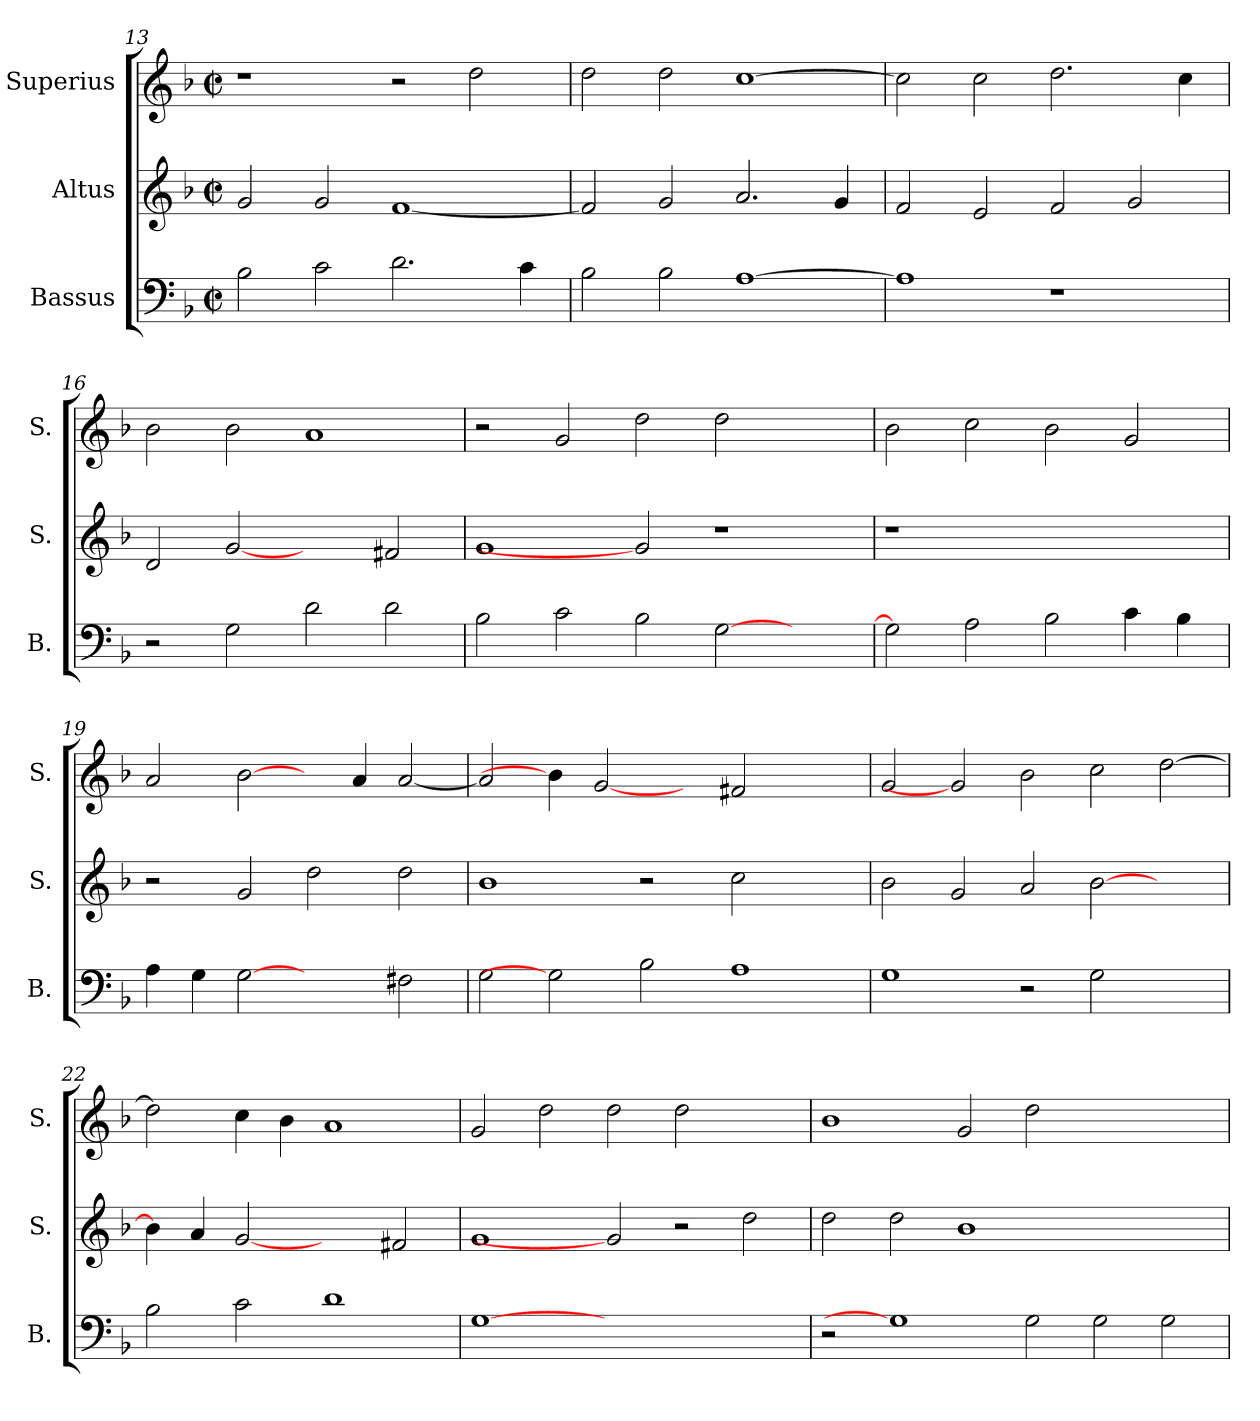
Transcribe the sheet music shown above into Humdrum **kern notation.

**kern	**kern	**kern
*part3	*part2	*part1
*staff3	*staff2	*staff1
*I"Bassus	*I"Altus	*I"Superius
*I'B.	*I'S.	*I'S.
*clefF4	*clefG2	*clefG2
*k[b-]	*k[b-]	*k[b-]
*F:	*F:	*F:
*M2/2	*M2/2	*M2/2
*met(c|)	*met(c|)	*met(c|)
=13	=13	=13
2B-i\	2gi/	1r
2ci\	2gi/	.
2.di\	[<1fi	2r
.	.	2ddi\
4ci\	.	.
=14	=14	=14
2B-i\	2fi/]	2ddi\
2B-i\	2gi/	2ddi\
[>1Ai	2.ai/	[>1cci
.	4gi/	.
!!LO:PB:g=z
=15	=15	=15
1Ai]	2fi/	2cci\]
.	2ei/	2cci\
1r	2fi/	2.ddi\
.	2gi/	.
.	.	4cci\
=16	=16	=16
2r	2di/	2b-i\
2Gi\	[2gi	2b-i\
2di\	2ryy	1ai
2di\	2f#Xi/	.
=17	=17	=17
2B-i\	1gi	2r
2ci\	.	2gi/
2B-i\	2gi]	2ddi\
[>2Gi\	1r	2ddi\
2ryy	.	2ryy
=18	=18	=18
!	!LO:N:vis=1	!
2Gi\]	1r	2b-i\
2Ai\	.	2cci\
2B-i\	1ryy	2b-i\
4ci\	.	2gi/
4B-i\	.	.
=19	=19	=19
4Ai\	2r	2ai/
4Gi\	.	.
[2Gi	2gi/	[2b-i\
2ryy	2ddi\	4ryy
.	.	4ai/
2F#Xi\	2ddi\	[<2ai/
!!LO:LB:g=z
=20	=20	=20
2Gi\	1b-i	2ai/]
2Gi]	.	4b-i\]
.	.	[2gi
2B-i\	2r	.
.	.	4ryy
1Ai	2cci\	2f#Xi/
.	2ryy	2ryy
=21	=21	=21
1Gi	2b-i\	2gi/
.	2gi/	2gi]
2r	2ai/	2b-i\
2Gi\	[>2b-i\	2cci\
2ryy	2ryy	[>2ddi\
=22	=22	=22
2B-i\	4b-i\]	2ddi\]
.	4ai/	.
2ci\	[2gi	4cci\
.	.	4b-i\
1di	2ryy	1ai
.	2f#Xi/	.
=23	=23	=23
[1Gi	1gi	2gi/
.	.	2ddi\
1.ryy	2gi]	2ddi\
.	2r	2ddi\
.	2ddi\	2ryy
=24	=24	=24
2r	2ddi\	1b-i
1Gi]	2ddi\	.
.	1b-i	2gi/
2Gi\	.	2ddi\
2Gi\	1ryy	1ryy
2Gi\	.	.
=	=	=
*-	*-	*-
